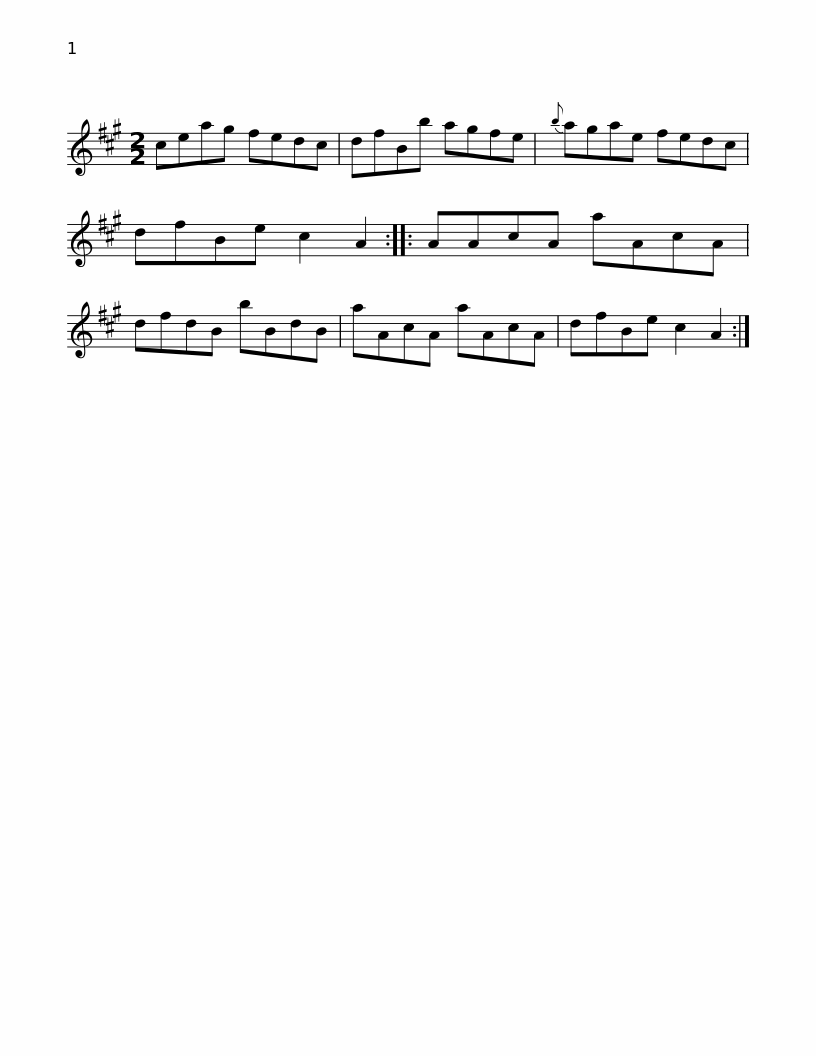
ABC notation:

X:1
L:1/8
M:2/2
I:linebreak $
K:A
V:1 treble
V:1
 ceag fedc | dfBb agfe |{b} agae fedc | dfBe c2 A2 :: AAcA aAcA |$ %5
 dfdB bBdB | aAcA aAcA | dfBe c2 A2 :| %8
